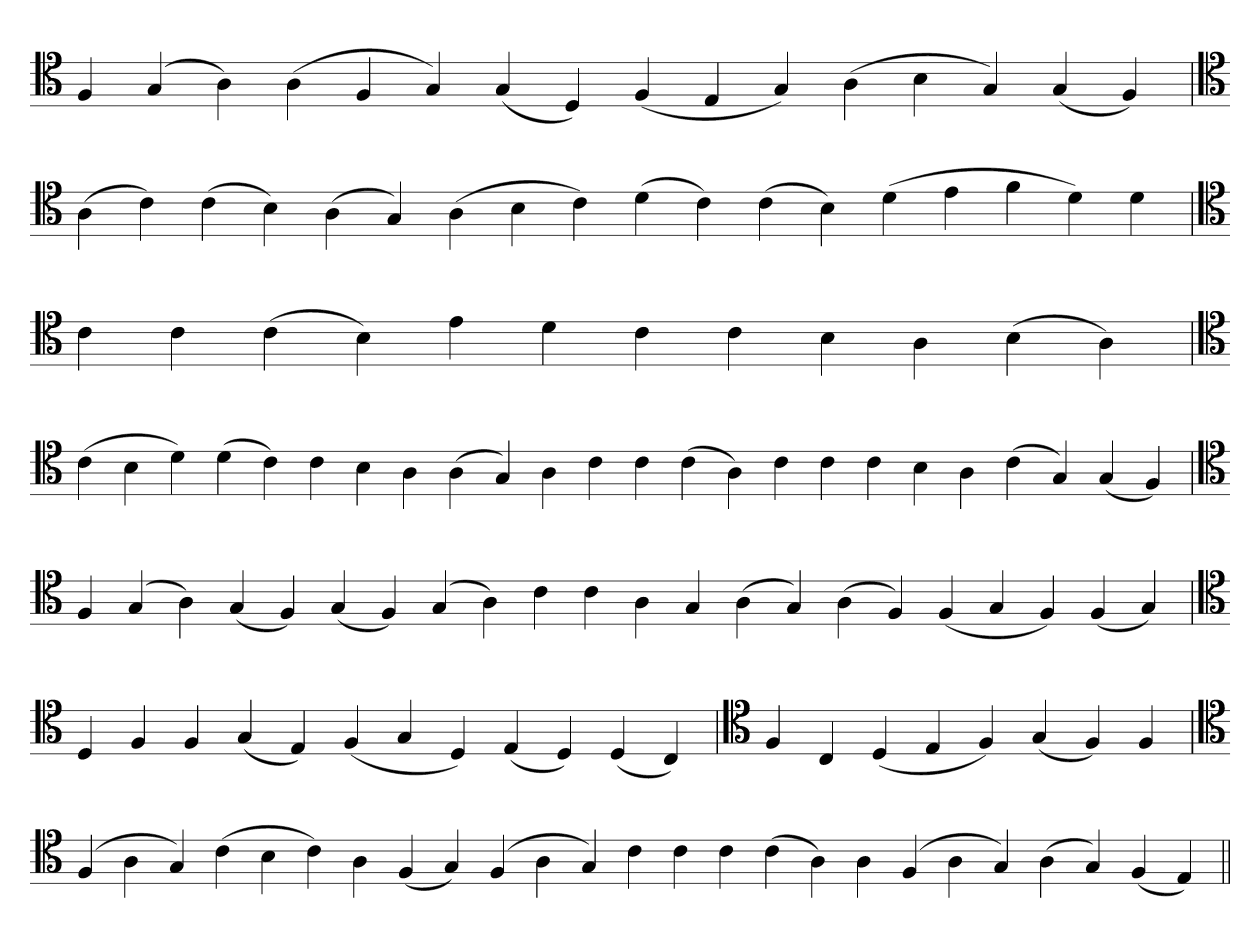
**kern
*part1
*staff1
*clefC4
=
4F
(4G
4A)
(4A
4F
4G)
(4G
4D)
(4F
4E
4G)
(4A
4B
4G)
(4G
4F)
=`
*clefC4
(4A
4c)
(4c
4B)
(4A
4G)
(4A
4B
4c)
(4d
4c)
(4c
4B)
(4d
4e
4f
4d)
4d
=`
*clefC4
4c
4c
(4c
4B)
4e
4d
4c
4c
4B
4A
(4B
4A)
='
*clefC4
(4c
4B
4d)
(4d
4c)
4c
4B
4A
(4A
4G)
4A
4c
4c
(4c
4A)
4c
4c
4c
4B
4A
(4c
4G)
(4G
4F)
=
*clefC4
4F
(4G
4A)
(4G
4F)
(4G
4F)
(4G
4A)
4c
4c
4A
4G
(4A
4G)
(4A
4F)
(4F
4G
4F)
(4F
4G)
=`
*clefC4
4D
4F
4F
(4G
4E)
(4F
4G
4D)
(4E
4D)
(4D
4C)
=
*clefC4
4F
4C
(4D
4E
4F)
(4G
4F)
4F
=`
*clefC4
(4F
4A
4G)
(4c
4B
4c)
4A
(4F
4G)
(4F
4A
4G)
4c
4c
4c
(4c
4A)
4A
(4F
4A
4G)
(4A
4G)
(4F
4E)
=||
*-
